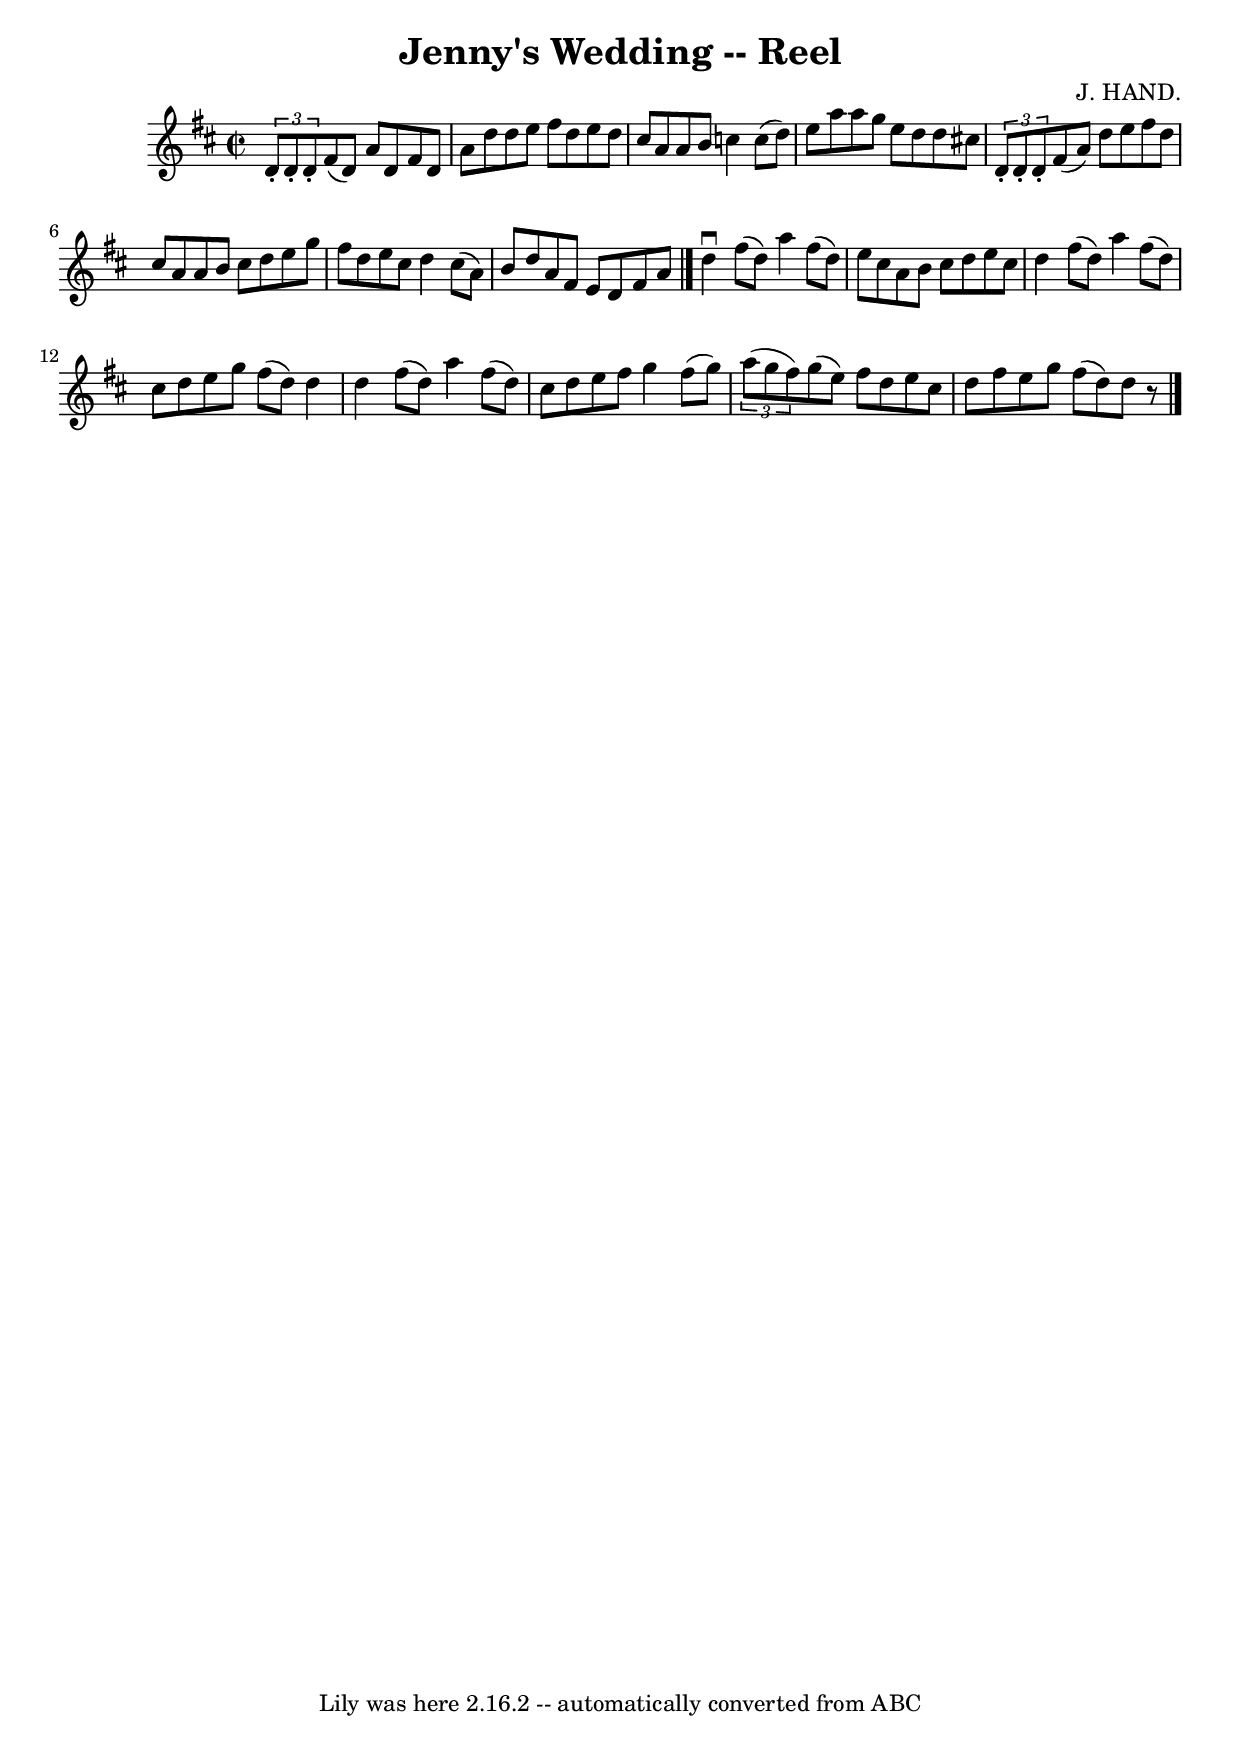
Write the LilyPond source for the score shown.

\version "2.16.2"
\include "Mammoth.ily"
\header {
  %% book = "Ryan's Mammoth Collection"
  composer = "J. HAND."
  crossRefNumber = "1"
  footnotes = "\\\\222"
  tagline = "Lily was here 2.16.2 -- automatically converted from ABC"
  title = "Jenny's Wedding -- Reel"

}
voicedefault =  {


  \override Staff.TimeSignature #'style = #'C
  \time 2/2 
  \key d \major
  \times 2/3 { d'8-. d'8-. d'8-. 
	     } fis'8 (d'8) a'8 d'8 fis'8 d'8    |
  a'8 d''8 d''8    
  e''8 fis''8 d''8 e''8 d''8    |
  cis''8 a'8 a'8    
  b'8 c''4 c''8 (d''8)   |
  e''8 a''8 a''8 g''8    
  e''8 d''8 d''8 cis''!8    |
  \times 2/3 { d'8-. d'8-.  
	       d'8-. 
	     } fis'8 (a'8) d''8 e''8 fis''8 d''8    |
  
  cis''8 a'8 a'8 b'8 cis''8 d''8 e''8 g''8    |
  
  fis''8 d''8 e''8 cis''8 d''4 cis''8 (a'8)   |
  b'8 
  d''8 a'8 fis'8 e'8 d'8 fis'8 a'8    \bar "|." d''4^\downbow fis''8 (d''8) a''4 fis''8 (d''8)   |
  e''8 
  cis''8 a'8 b'8 cis''8 d''8 e''8 cis''8    |
  d''4  
  fis''8 (d''8) a''4 fis''8 (d''8)   |
  cis''8 d''8 
  e''8 g''8 fis''8 (d''8) d''4    |
  d''4 fis''8 (
  d''8) a''4 fis''8 (d''8)   |
  cis''8 d''8 e''8    
  fis''8 g''4 fis''8 (g''8)   |
  \times 2/3 { a''8 (g''8 
	       fis''8) 
	     } g''8 (e''8) fis''8 d''8 e''8 cis''8    
  |
  d''8 fis''8 e''8 g''8 fis''8 (d''8) d''8    r8   
  \bar "|."   

}

\score{
  <<

    \context Staff="default"
    {
      \voicedefault 
      
    }

  >>
  \layout {
    
  }
  \midi {
  }

}
